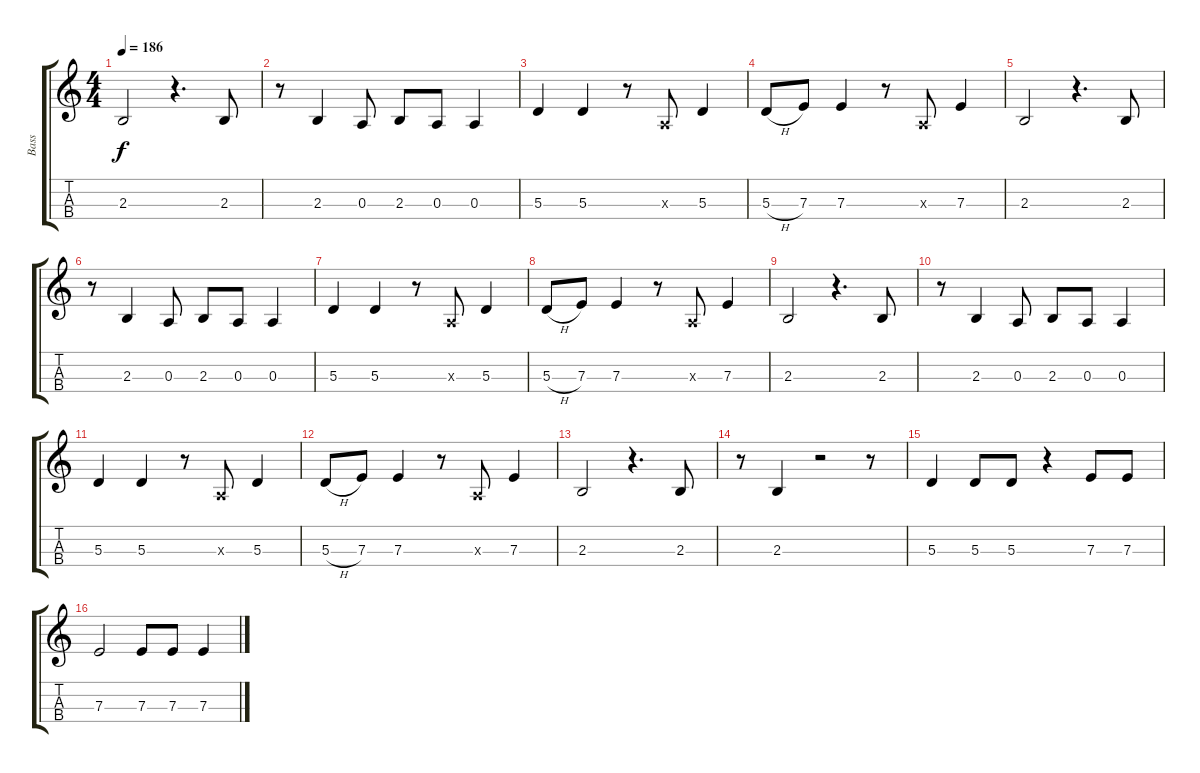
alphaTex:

\track ("Bass" "Bass") {instrument electricbassfinger}
\staff {score tabs}
\tuning (G3 D3 A2 D2) {hide}
\ts (4 4)
\tempo 186
\clef g2
\ks c
2.3.2{dy f} r.4{d} 2.3.8 |
r.8 2.3.4 0.3.8 2.3.8 0.3.8 0.3.4 |
5.3.4 5.3.4 r.8 0.3{x}.8 5.3.4 |
5.3{h}.8 7.3.8 7.3.4 r.8 0.3{x}.8 7.3.4 |
2.3.2 r.4{d} 2.3.8 |
r.8 2.3.4 0.3.8 2.3.8 0.3.8 0.3.4 |
5.3.4 5.3.4 r.8 0.3{x}.8 5.3.4 |
5.3{h}.8 7.3.8 7.3.4 r.8 0.3{x}.8 7.3.4 |
2.3.2 r.4{d} 2.3.8 |
r.8 2.3.4 0.3.8 2.3.8 0.3.8 0.3.4 |
5.3.4 5.3.4 r.8 0.3{x}.8 5.3.4 |
5.3{h}.8 7.3.8 7.3.4 r.8 0.3{x}.8 7.3.4 |
2.3.2 r.4{d} 2.3.8 |
r.8 2.3.4 r.2 r.8 |
5.3.4 5.3.8 5.3.8 r.4 7.3.8 7.3.8 |
7.3.2 7.3.8 7.3.8 7.3.4
